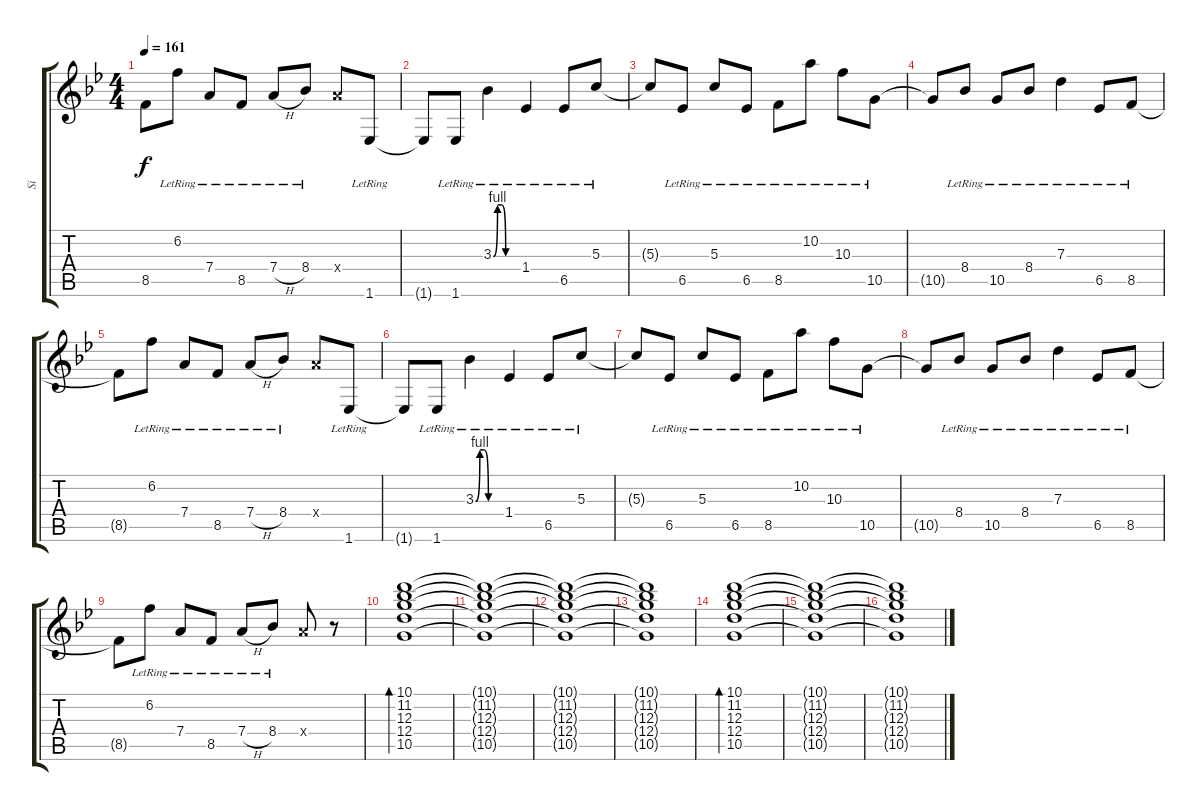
\track ("Si" "Si") {instrument overdrivenguitar}
\staff {score tabs}
\tuning (E4 B3 G3 D3 A2 D2) {hide}
\ts (4 4)
\tempo 161
\clef g2
\ks bb
8.5{t}.8{dy f} 6.2{lr}.8 7.4{lr}.8 8.5{lr}.8 7.4{h lr}.8 8.4{lr}.8 7.4{x}.8 1.6{lr}.8 |
1.6{t}.8 1.6{lr}.8 3.3{be (custom 0 0 10 4 20 4 30 0 60 0) lr}.4 1.4{lr}.4 6.5{lr}.8 5.3{lr}.8 |
5.3{t}.8 6.5{lr}.8 5.3{lr}.8 6.5{lr}.8 8.5{lr}.8 10.2{lr}.8 10.3{lr}.8 10.5{lr}.8 |
10.5{t}.8 8.4{lr}.8 10.5{lr}.8 8.4{lr}.8 7.3{lr}.4 6.5{lr}.8 8.5{lr}.8 |
8.5{t}.8 6.2{lr}.8 7.4{lr}.8 8.5{lr}.8 7.4{h lr}.8 8.4{lr}.8 7.4{x}.8 1.6{lr}.8 |
1.6{t}.8 1.6{lr}.8 3.3{be (custom 0 0 10 4 20 4 30 0 60 0) lr}.4 1.4{lr}.4 6.5{lr}.8 5.3{lr}.8 |
5.3{t}.8 6.5{lr}.8 5.3{lr}.8 6.5{lr}.8 8.5{lr}.8 10.2{lr}.8 10.3{lr}.8 10.5{lr}.8 |
10.5{t}.8 8.4{lr}.8 10.5{lr}.8 8.4{lr}.8 7.3{lr}.4 6.5{lr}.8 8.5{lr}.8 |
8.5{t}.8 6.2{lr}.8 7.4{lr}.8 8.5{lr}.8 7.4{h lr}.8 8.4{lr}.8 7.4{x}.8 r.8 |
(10.1 11.2 12.3 12.4 10.5).1{bd 240} |
(10.1{t} 11.2{t} 12.3{t} 12.4{t} 10.5{t}).1 |
(10.1{t} 11.2{t} 12.3{t} 12.4{t} 10.5{t}).1 |
(10.1{t} 11.2{t} 12.3{t} 12.4{t} 10.5{t}).1 |
(10.1 11.2 12.3 12.4 10.5).1{bd 480} |
(10.1{t} 11.2{t} 12.3{t} 12.4{t} 10.5{t}).1 |
(10.1{t} 11.2{t} 12.3{t} 12.4{t} 10.5{t}).1
